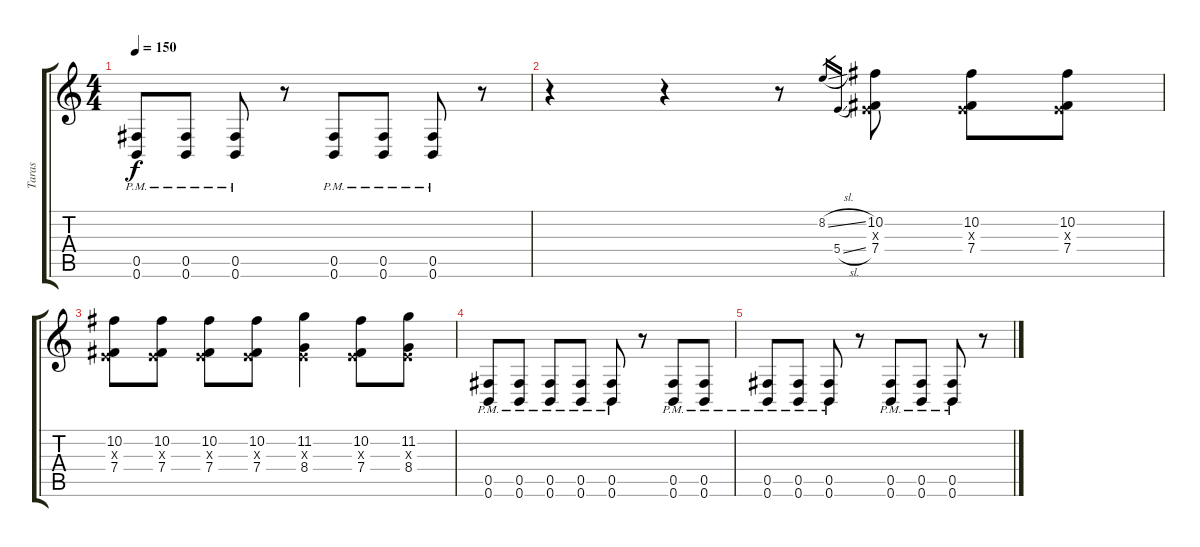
\track ("Taras" "Taras") {instrument distortionguitar}
\staff {score tabs}
\tuning (Db4 Ab3 E3 B2 Gb2 B1) {hide}
\ts (4 4)
\tempo 150
\clef g2
\ks c
(0.5{pm} 0.6{pm}).8{dy f} (0.5{pm} 0.6{pm}).8 (0.5{pm} 0.6{pm}).8 r.8 (0.5{pm} 0.6{pm}).8 (0.5{pm} 0.6{pm}).8 (0.5{pm} 0.6{pm}).8 r.8 |
r.4 r.4 r.8 8.2{sl}.16{gr} 5.4{sl}.16{gr} (10.2 0.3{x} 7.4).8 (10.2 0.3{x} 7.4).8 (10.2 0.3{x} 7.4).8 |
(10.2 0.3{x} 7.4).8 (10.2 0.3{x} 7.4).8 (10.2 0.3{x} 7.4).8 (10.2 0.3{x} 7.4).8 (11.2 0.3{x} 8.4).4 (10.2 0.3{x} 7.4).8 (11.2 0.3{x} 8.4).8 |
(0.5{pm} 0.6{pm}).8 (0.5{pm} 0.6{pm}).8 (0.5{pm} 0.6{pm}).8 (0.5{pm} 0.6{pm}).8 (0.5{pm} 0.6{pm}).8 r.8 (0.5{pm} 0.6{pm}).8 (0.5{pm} 0.6{pm}).8 |
(0.5{pm} 0.6{pm}).8 (0.5{pm} 0.6{pm}).8 (0.5{pm} 0.6{pm}).8 r.8 (0.5{pm} 0.6{pm}).8 (0.5{pm} 0.6{pm}).8 (0.5{pm} 0.6{pm}).8 r.8
